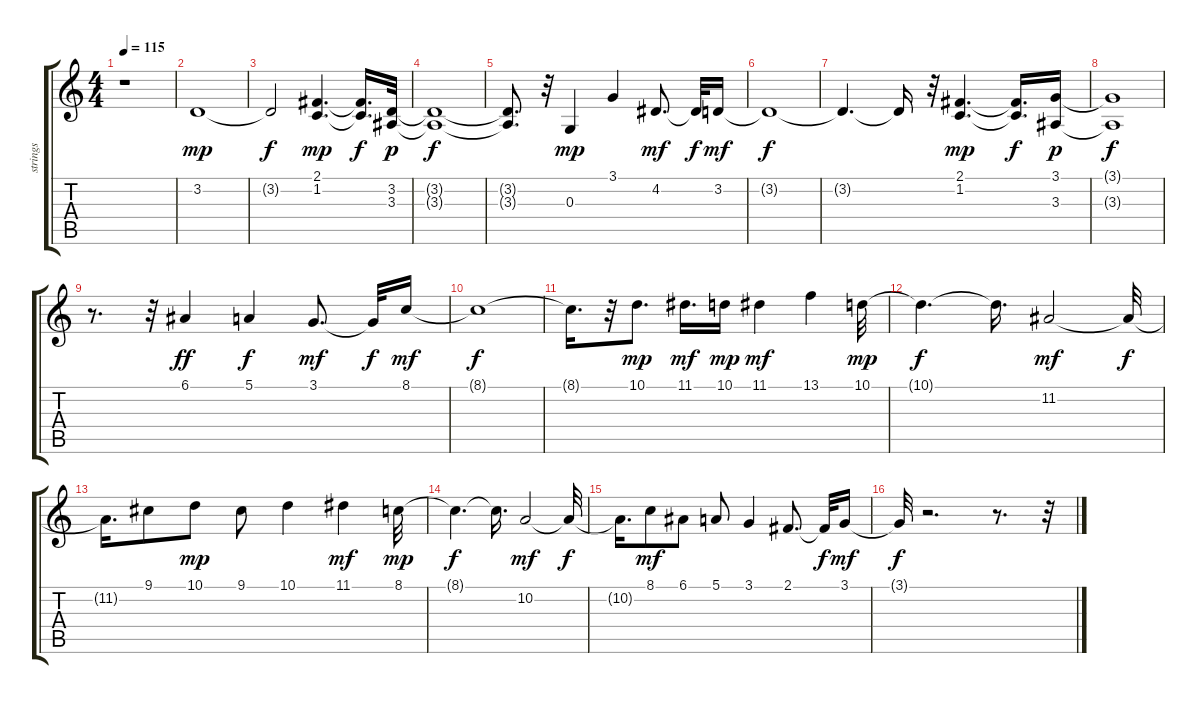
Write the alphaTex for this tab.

\track ("strings" "strings") {instrument stringensemble1}
\staff {score tabs}
\tuning (E4 B3 G3 D3 A2 E2) {hide}
\ts (4 4)
\tempo 115
\clef g2
\ks c
r.1{dy mf} |
3.2.1{dy mp} |
3.2{t}.2{dy f} (2.1 1.2).4{d dy mp} (2.1{t} 1.2{t}).16{d dy f} (3.2 3.3).32{dy p} |
(3.2{t} 3.3{t}).1{dy f} |
(3.2{t} 3.3{t}).8{d} r.32 0.3.4{dy mp} 3.1.4 4.2.8{d dy mf} 4.2{t}.32{dy f} 3.2.16{dy mf} |
3.2{t}.1{dy f} |
3.2{t}.4{d} 3.2{t}.16 r.32 (2.1 1.2).4{d dy mp} (2.1{t} 1.2{t}).16{d dy f} (3.1 3.3).16{dy p} |
(3.1{t} 3.3{t}).1{dy f} |
r.8{d} r.32 6.1.4{dy ff} 5.1.4{dy f} 3.1.8{d dy mf} 3.1{t}.32{dy f} 8.1.16{dy mf} |
8.1{t}.1{dy f} |
8.1{t}.16{d} r.32 10.1.8{d dy mp} 11.1.16{d dy mf} 10.1.16{dy mp} 11.1.4{dy mf} 13.1.4 10.1.32{dy mp} |
10.1{t}.4{d dy f} 10.1{t}.16{d} 11.2.2{dy mf} 11.2{t}.32{dy f} |
11.2{t}.16{d} 9.1.8 10.1.8{dy mp} 9.1.8 10.1.4 11.1.4{dy mf} 8.1.32{dy mp} |
8.1{t}.4{d dy f} 8.1{t}.16{d} 10.2.2{dy mf} 10.2{t}.32{dy f} |
10.2{t}.16{d} 8.1.8{dy mf} 6.1.8 5.1.8 3.1.4 2.1.8{d} 2.1{t}.32{dy f} 3.1.16{dy mf} |
3.1{t}.32{dy f} r.2{d} r.8{d} r.32
